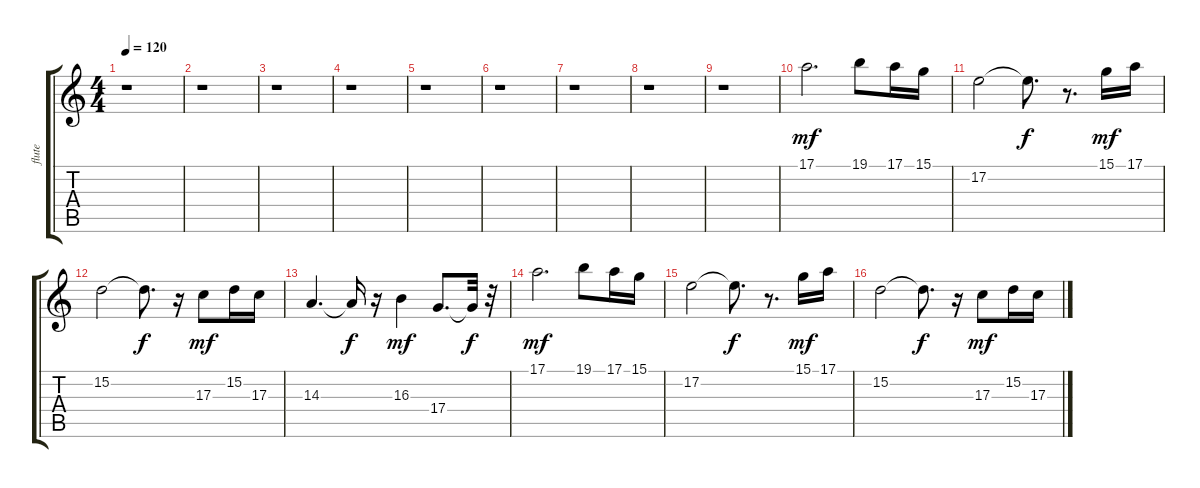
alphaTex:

\track ("flute" "flute") {instrument shakuhachi}
\staff {score tabs}
\tuning (E4 B3 G3 D3 A2 E2) {hide}
\ts (4 4)
\tempo 120
\clef g2
\ks c
r.1{dy f} |
r.1 |
r.1 |
r.1 |
r.1 |
r.1 |
r.1 |
r.1 |
r.1 |
17.1.2{d dy mf} 19.1.8 17.1.16 15.1.16 |
17.2.2 17.2{t}.8{d dy f} r.8{d} 15.1.16{dy mf} 17.1.16 |
15.2.2 15.2{t}.8{d dy f} r.16 17.3.8{dy mf} 15.2.16 17.3.16 |
14.3.4{d} 14.3{t}.16{dy f} r.16 16.3.4{dy mf} 17.4.8{d} 17.4{t}.32{dy f} r.32 |
17.1.2{d dy mf} 19.1.8 17.1.16 15.1.16 |
17.2.2 17.2{t}.8{d dy f} r.8{d} 15.1.16{dy mf} 17.1.16 |
15.2.2 15.2{t}.8{d dy f} r.16 17.3.8{dy mf} 15.2.16 17.3.16
